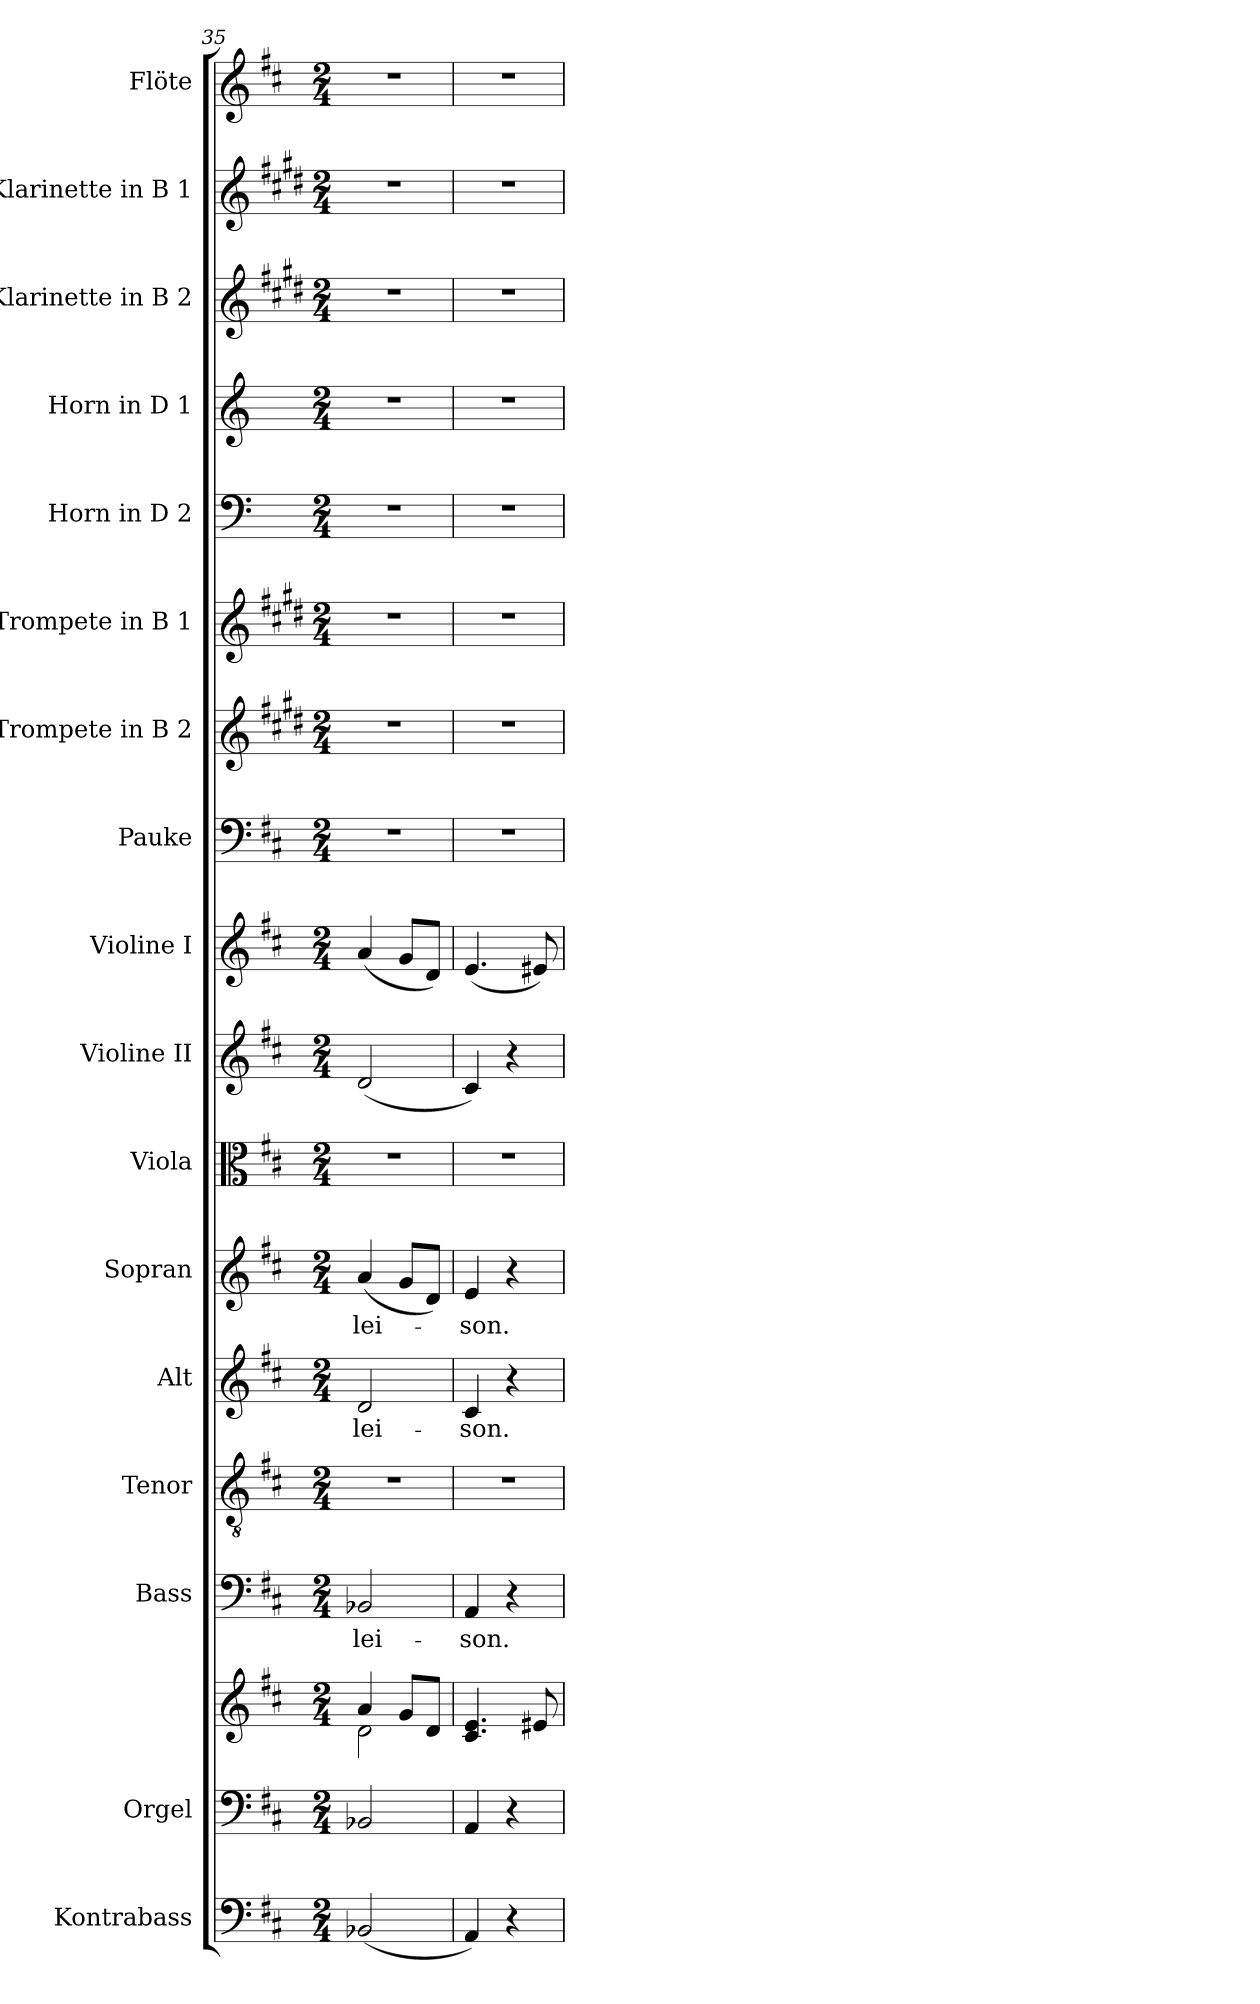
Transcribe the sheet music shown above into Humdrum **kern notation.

**kern	**kern	**kern	**kern	**text	**kern	**kern	**text	**kern	**text	**kern	**kern	**kern	**kern	**kern	**kern	**kern	**kern	**kern	**kern	**kern
*part17	*part16	*part16	*part15	*part15	*part14	*part13	*part13	*part12	*part12	*part11	*part10	*part9	*part8	*part7	*part6	*part5	*part4	*part3	*part2	*part1
*staff18	*staff17	*staff16	*staff15	*staff15	*staff14	*staff13	*staff13	*staff12	*staff12	*staff11	*staff10	*staff9	*staff8	*staff7	*staff6	*staff5	*staff4	*staff3	*staff2	*staff1
*I"Kontrabass	*I"Orgel	*	*I"Bass	*	*I"Tenor	*I"Alt	*	*I"Sopran	*	*I"Viola	*I"Violine II	*I"Violine I	*I"Pauke	*I"Trompete in B 2	*I"Trompete in B 1	*I"Horn in D 2	*I"Horn in D 1	*I"Klarinette in B 2	*I"Klarinette in B 1	*I"Flöte
*I'Kb.	*I'Org.	*	*I'B	*	*I'T	*I'A	*	*I'S	*	*I'Vla.	*I'Vl. II	*I'Vl. I	*I'Pk.	*I'Trp. 2	*I'Trp. 1	*I'Hrn. 2	*I'Hrn. 1	*I'Kl. 2	*I'Kl. 1	*I'Fl.
!!LO:PB:g=z
*clefF4	*clefF4	*clefG2	*clefF4	*	*clefGv2	*clefG2	*	*clefG2	*	*clefC3	*clefG2	*clefG2	*clefF4	*clefG2	*clefG2	*clefF4	*clefG2	*clefG2	*clefG2	*clefG2
*ITrd7c12	*	*	*	*	*	*	*	*	*	*	*	*	*	*ITrd1c2	*ITrd1c2	*ITrd-1c-2	*ITrd-1c-2	*ITrd1c2	*ITrd1c2	*
*k[f#c#]	*k[f#c#]	*k[f#c#]	*k[f#c#]	*	*k[f#c#]	*k[f#c#]	*	*k[f#c#]	*	*k[f#c#]	*k[f#c#]	*k[f#c#]	*k[f#c#]	*k[f#c#]	*k[f#c#]	*k[f#c#]	*k[f#c#]	*k[f#c#]	*k[f#c#]	*k[f#c#]
*D:	*D:	*D:	*D:	*	*D:	*D:	*	*D:	*	*D:	*D:	*D:	*D:	*D:	*D:	*D:	*D:	*D:	*D:	*D:
*M2/4	*M2/4	*M2/4	*M2/4	*	*M2/4	*M2/4	*	*M2/4	*	*M2/4	*M2/4	*M2/4	*M2/4	*M2/4	*M2/4	*M2/4	*M2/4	*M2/4	*M2/4	*M2/4
=35	=35	=35	=35	=35	=35	=35	=35	=35	=35	=35	=35	=35	=35	=35	=35	=35	=35	=35	=35	=35
*	*	*^	*	*	*	*	*	*	*	*	*	*	*	*	*	*	*	*	*	*
!	!	!	!	!	!LO:LY:b	!	!	!LO:LY:b	!	!LO:LY:b	!	!	!	!	!	!	!	!	!	!	!
(<2BBB-X/	2BB-X/	4a/	2d\	2BB-X/	-lei-	2r	2d/	-lei-	(<4a/	-lei-	2r	(<2d/	(<4a/	2r	2r	2r	2r	2r	2r	2r	2r
.	.	8g/L	.	.	.	.	.	.	8g/L	.	.	.	8g/L	.	.	.	.	.	.	.	.
.	.	8d/J	.	.	.	.	.	.	8d/J)	.	.	.	8d/J)	.	.	.	.	.	.	.	.
*	*	*v	*v	*	*	*	*	*	*	*	*	*	*	*	*	*	*	*	*	*	*
=36	=36	=36	=36	=36	=36	=36	=36	=36	=36	=36	=36	=36	=36	=36	=36	=36	=36	=36	=36	=36
!	!	!	!	!LO:LY:b	!	!	!LO:LY:b	!	!LO:LY:b	!	!	!	!	!	!	!	!	!	!	!
4AAA/)	4AA/	4.c#/ 4.e/	4AA/	-son.	2r	4c#/	-son.	4e/	-son.	2r	4c#/)	(<4.e/	2r	2r	2r	2r	2r	2r	2r	2r
4r	4r	.	4r	.	.	4r	.	4r	.	.	4r	.	.	.	.	.	.	.	.	.
.	.	8e#X/	.	.	.	.	.	.	.	.	.	8e#X/)	.	.	.	.	.	.	.	.
=	=	=	=	=	=	=	=	=	=	=	=	=	=	=	=	=	=	=	=	=
*-	*-	*-	*-	*-	*-	*-	*-	*-	*-	*-	*-	*-	*-	*-	*-	*-	*-	*-	*-	*-
